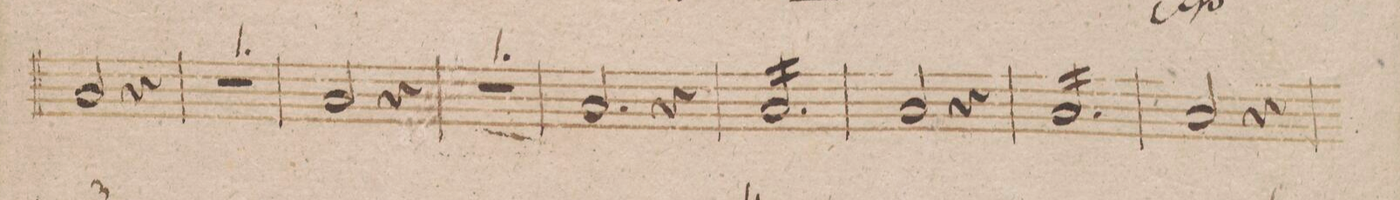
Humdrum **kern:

**kern	**dynam
*I"Tympano in C.F.	*
*clefF4	*
*k[]	*
*met(c|)	*
*M3/4	*
2F/	.
4r	.
=130	=130
2.r	.
=131	=131
2F/	.
4r	.
=132	=132
2.r	.
=133	=133
2F/	.
4r	.
=134	=134
*tremolo	*
16F/LL	.
16F/	.
16F/	.
16F/	.
16F/	.
16F/	.
16F/	.
16F/	.
16F/	.
16F/	.
16F/	.
16F/JJ	.
*Xtremolo	*
=135	=135
2F/	.
4r	.
=136	=136
*tremolo	*
16F/LL	.
16F/	.
16F/	.
16F/	.
16F/	.
16F/	.
16F/	.
16F/	.
16F/	.
16F/	.
16F/	.
16F/JJ	.
*Xtremolo	*
=137	=137
2F/	.
4r	.
=138	=138
*-	*-
